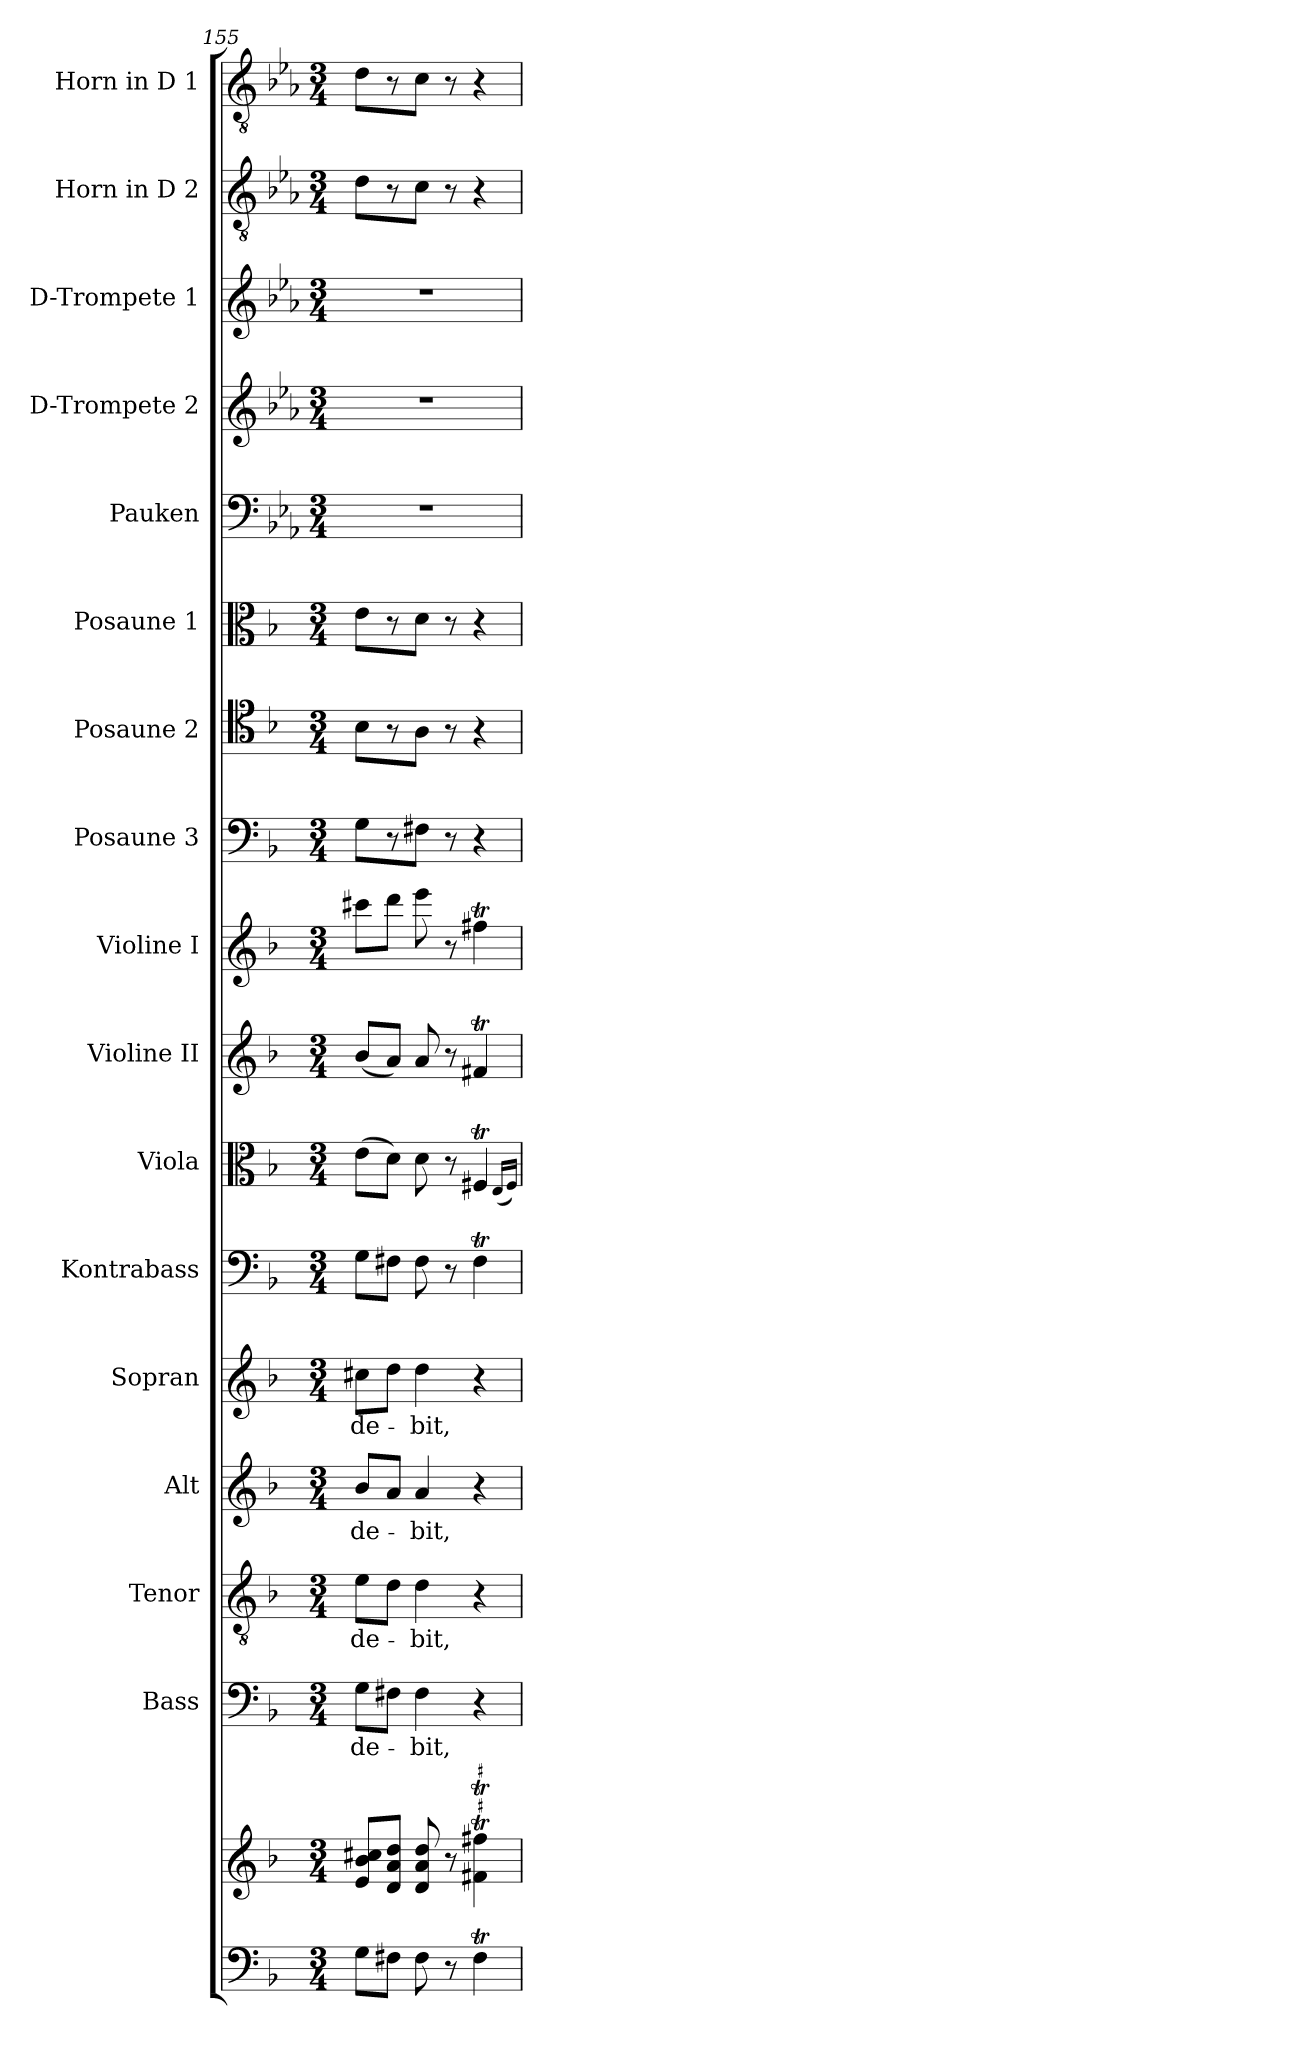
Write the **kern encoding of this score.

**kern	**kern	**kern	**text	**kern	**text	**kern	**text	**kern	**text	**kern	**kern	**kern	**kern	**kern	**kern	**kern	**kern	**kern	**kern	**kern	**kern
*part17	*part17	*part16	*part16	*part15	*part15	*part14	*part14	*part13	*part13	*part12	*part11	*part10	*part9	*part8	*part7	*part6	*part5	*part4	*part3	*part2	*part1
*staff18	*staff17	*staff16	*staff16	*staff15	*staff15	*staff14	*staff14	*staff13	*staff13	*staff12	*staff11	*staff10	*staff9	*staff8	*staff7	*staff6	*staff5	*staff4	*staff3	*staff2	*staff1
*	*	*I"Bass	*	*I"Tenor	*	*I"Alt	*	*I"Sopran	*	*I"Kontrabass	*I"Viola	*I"Violine II	*I"Violine I	*I"Posaune 3	*I"Posaune 2	*I"Posaune 1	*I"Pauken	*I"D-Trompete 2	*I"D-Trompete 1	*I"Horn in D 2	*I"Horn in D 1
*	*	*I'B.	*	*I'T.	*	*I'A.	*	*I'S.	*	*I'Kb.	*I'Vla.	*I'Vl. II	*I'Vl. I	*I'Pos. 3	*I'Pos. 2	*I'Pos. 1	*I'Pk.	*I'D Trp. 2	*I'D Trp. 1	*I'Hrn. 2	*I'Hrn. 1
*clefF4	*clefG2	*clefF4	*	*clefGv2	*	*clefG2	*	*clefG2	*	*clefF4	*clefC3	*clefG2	*clefG2	*clefF4	*clefC4	*clefC3	*clefF4	*clefG2	*clefG2	*clefGv2	*clefGv2
*	*	*	*	*	*	*	*	*	*	*ITrd7c12	*	*	*	*	*	*	*ITrd-1c-2	*ITrd-1c-2	*ITrd-1c-2	*ITrd-1c-2	*ITrd-1c-2
*k[b-]	*k[b-]	*k[b-]	*	*k[b-]	*	*k[b-]	*	*k[b-]	*	*k[b-]	*k[b-]	*k[b-]	*k[b-]	*k[b-]	*k[b-]	*k[b-]	*k[b-]	*k[b-]	*k[b-]	*k[b-]	*k[b-]
*F:	*F:	*F:	*	*F:	*	*F:	*	*F:	*	*F:	*F:	*F:	*F:	*F:	*F:	*F:	*F:	*F:	*F:	*F:	*F:
*M3/4	*M3/4	*M3/4	*	*M3/4	*	*M3/4	*	*M3/4	*	*M3/4	*M3/4	*M3/4	*M3/4	*M3/4	*M3/4	*M3/4	*M3/4	*M3/4	*M3/4	*M3/4	*M3/4
=155	=155	=155	=155	=155	=155	=155	=155	=155	=155	=155	=155	=155	=155	=155	=155	=155	=155	=155	=155	=155	=155
!	!	!	!LO:LY:b	!	!LO:LY:b	!	!LO:LY:b	!	!LO:LY:b	!	!	!	!	!	!	!	!	!	!	!	!
8G\L	8e/ 8b-/ 8cc#X/L	8G\L	-de-	8e\L	-de-	8b-/L	-de-	8cc#X\L	-de-	8GG\L	(>8e\L	(<8b-/L	8ccc#X\L	8G\L	8B-\L	8e\L	2.r	2.r	2.r	8e\L	8e\L
8F#X\J	8d/ 8a/ 8dd/J	8F#X\J	.	8d\J	.	8a/J	.	8dd\J	.	8FF#X\J	8d\J)	8a/J)	8ddd\J	8r	8r	8r	.	.	.	8r	8r
!	!	!	!LO:LY:b	!	!LO:LY:b	!	!LO:LY:b	!	!LO:LY:b	!	!	!	!	!	!	!	!	!	!	!	!
8F#\	8d/ 8a/ 8dd/	4F#\	-bit,	4d\	-bit,	4a/	-bit,	4dd\	-bit,	8FF#\	8d\	8a/	8eee\	8F#X\J	8A\J	8d\J	.	.	.	8d\J	8d\J
8r	8r	.	.	.	.	.	.	.	.	8r	8r	8r	8r	8r	8r	8r	.	.	.	8r	8r
4F#t\	4f#X\T 4ff#X\T	4r	.	4r	.	4r	.	4r	.	4FF#t\	4F#Xt/	4f#Xt/	4ff#Xt\	4r	4r	4r	.	.	.	4r	4r
.	.	.	.	.	.	.	.	.	.	.	(<16qE/LL	.	.	.	.	.	.	.	.	.	.
.	.	.	.	.	.	.	.	.	.	.	16qF#/JJ)	.	.	.	.	.	.	.	.	.	.
=	=	=	=	=	=	=	=	=	=	=	=	=	=	=	=	=	=	=	=	=	=
*-	*-	*-	*-	*-	*-	*-	*-	*-	*-	*-	*-	*-	*-	*-	*-	*-	*-	*-	*-	*-	*-
